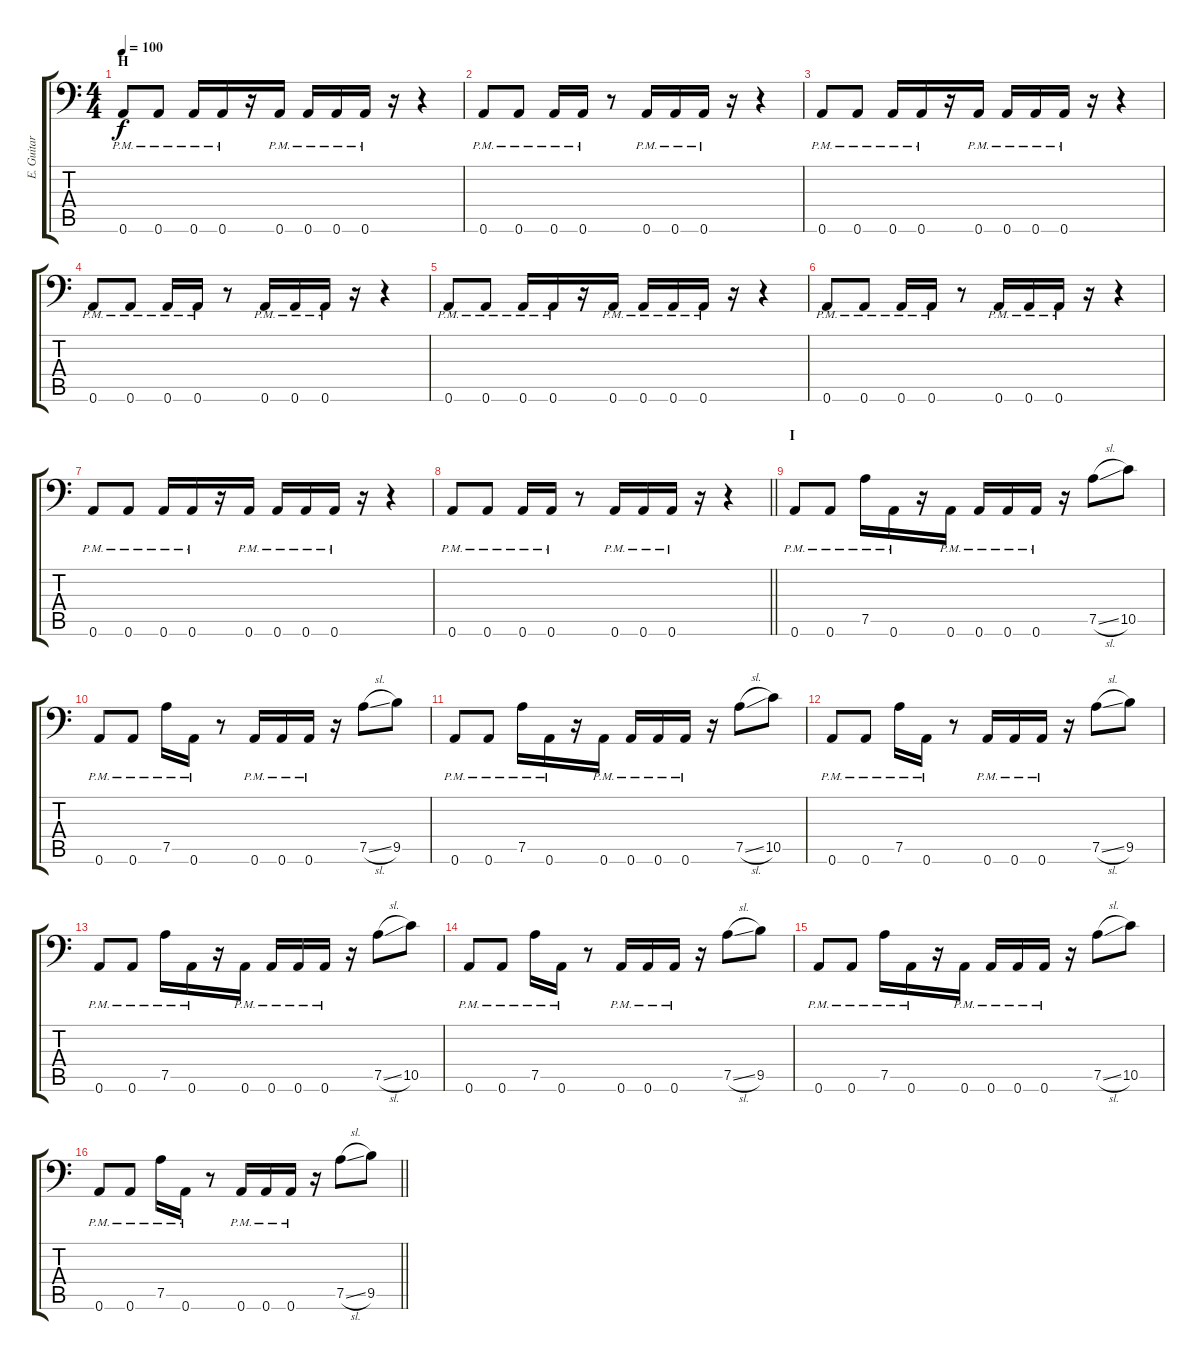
\track ("E. Guitar I" "E. Guitar ") {instrument overdrivenguitar}
\staff {score tabs}
\tuning (A3 E3 C3 G2 D2 A1) {hide}
\ts (4 4)
\section ("" "H")
\tempo 100
\clef f4
\ks c
0.6{pm}.8{dy f} 0.6{pm}.8 0.6{pm}.16 0.6{pm}.16 r.16 0.6{pm}.16 0.6{pm}.16 0.6{pm}.16 0.6{pm}.16 r.16 r.4 |
0.6{pm}.8 0.6{pm}.8 0.6{pm}.16 0.6{pm}.16 r.8 0.6{pm}.16 0.6{pm}.16 0.6{pm}.16 r.16 r.4 |
0.6{pm}.8 0.6{pm}.8 0.6{pm}.16 0.6{pm}.16 r.16 0.6{pm}.16 0.6{pm}.16 0.6{pm}.16 0.6{pm}.16 r.16 r.4 |
0.6{pm}.8 0.6{pm}.8 0.6{pm}.16 0.6{pm}.16 r.8 0.6{pm}.16 0.6{pm}.16 0.6{pm}.16 r.16 r.4 |
0.6{pm}.8 0.6{pm}.8 0.6{pm}.16 0.6{pm}.16 r.16 0.6{pm}.16 0.6{pm}.16 0.6{pm}.16 0.6{pm}.16 r.16 r.4 |
0.6{pm}.8 0.6{pm}.8 0.6{pm}.16 0.6{pm}.16 r.8 0.6{pm}.16 0.6{pm}.16 0.6{pm}.16 r.16 r.4 |
0.6{pm}.8 0.6{pm}.8 0.6{pm}.16 0.6{pm}.16 r.16 0.6{pm}.16 0.6{pm}.16 0.6{pm}.16 0.6{pm}.16 r.16 r.4 |
\barLineRight lightlight
0.6{pm}.8 0.6{pm}.8 0.6{pm}.16 0.6{pm}.16 r.8 0.6{pm}.16 0.6{pm}.16 0.6{pm}.16 r.16 r.4 |
\section ("" "I")
0.6{pm}.8 0.6{pm}.8 7.5{pm}.16 0.6{pm}.16 r.16 0.6{pm}.16 0.6{pm}.16 0.6{pm}.16 0.6{pm}.16 r.16 7.5{sl}.8 10.5.8 |
0.6{pm}.8 0.6{pm}.8 7.5{pm}.16 0.6{pm}.16 r.8 0.6{pm}.16 0.6{pm}.16 0.6{pm}.16 r.16 7.5{sl}.8 9.5.8 |
0.6{pm}.8 0.6{pm}.8 7.5{pm}.16 0.6{pm}.16 r.16 0.6{pm}.16 0.6{pm}.16 0.6{pm}.16 0.6{pm}.16 r.16 7.5{sl}.8 10.5.8 |
0.6{pm}.8 0.6{pm}.8 7.5{pm}.16 0.6{pm}.16 r.8 0.6{pm}.16 0.6{pm}.16 0.6{pm}.16 r.16 7.5{sl}.8 9.5.8 |
0.6{pm}.8 0.6{pm}.8 7.5{pm}.16 0.6{pm}.16 r.16 0.6{pm}.16 0.6{pm}.16 0.6{pm}.16 0.6{pm}.16 r.16 7.5{sl}.8 10.5.8 |
0.6{pm}.8 0.6{pm}.8 7.5{pm}.16 0.6{pm}.16 r.8 0.6{pm}.16 0.6{pm}.16 0.6{pm}.16 r.16 7.5{sl}.8 9.5.8 |
0.6{pm}.8 0.6{pm}.8 7.5{pm}.16 0.6{pm}.16 r.16 0.6{pm}.16 0.6{pm}.16 0.6{pm}.16 0.6{pm}.16 r.16 7.5{sl}.8 10.5.8 |
\barLineRight lightlight
0.6{pm}.8 0.6{pm}.8 7.5{pm}.16 0.6{pm}.16 r.8 0.6{pm}.16 0.6{pm}.16 0.6{pm}.16 r.16 7.5{sl}.8 9.5.8
